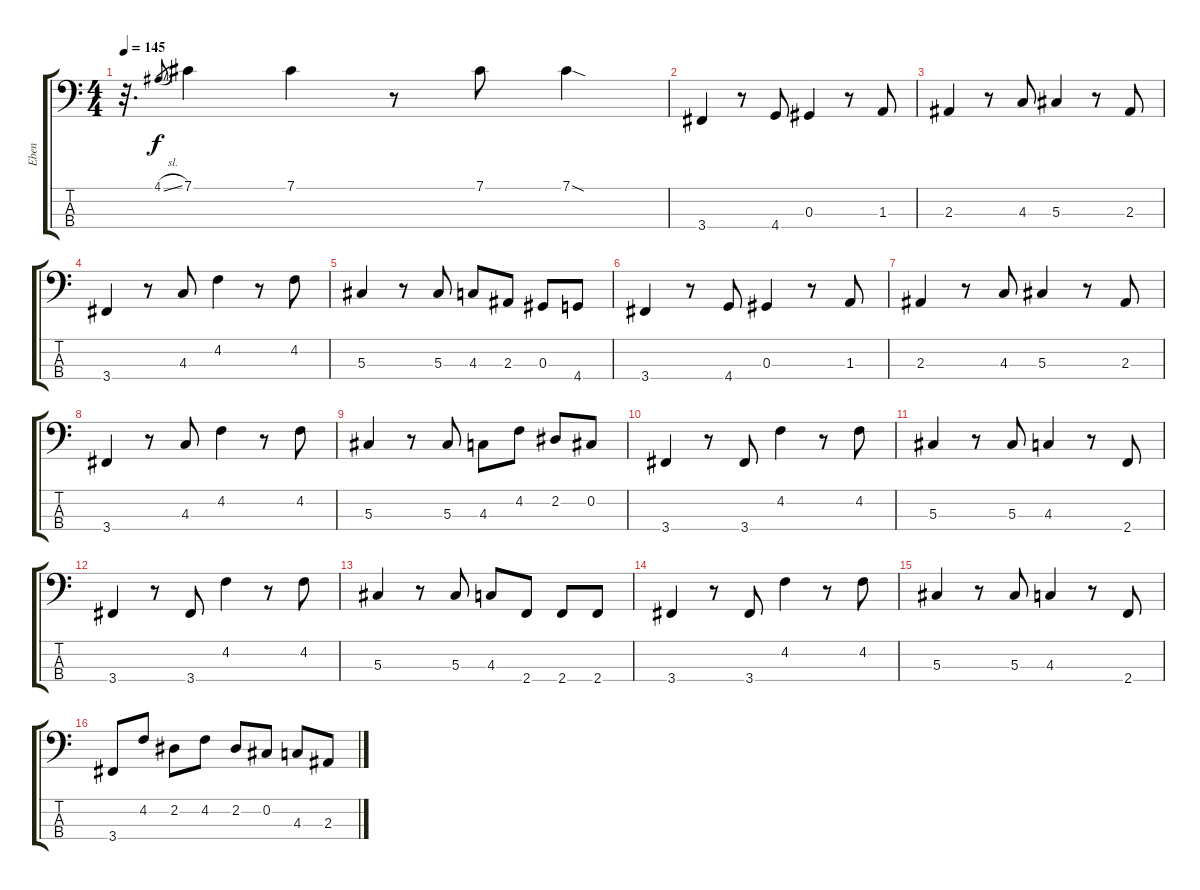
\track ("Eben" "Eben") {instrument electricbassfinger}
\staff {score tabs}
\tuning (Gb2 Db2 Ab1 Eb1) {hide}
\ts (4 4)
\tempo 145
\clef f4
\ks c
r.32{d dy f} 4.1{sl}.8{gr} 7.1.4 7.1.4 r.8 7.1.8 7.1{sod}.4 |
3.4.4 r.8 4.4.8 0.3.4 r.8 1.3.8 |
2.3.4 r.8 4.3.8 5.3.4 r.8 2.3.8 |
3.4.4 r.8 4.3.8 4.2.4 r.8 4.2.8 |
5.3.4 r.8 5.3.8 4.3.8 2.3.8 0.3.8 4.4.8 |
3.4.4 r.8 4.4.8 0.3.4 r.8 1.3.8 |
2.3.4 r.8 4.3.8 5.3.4 r.8 2.3.8 |
3.4.4 r.8 4.3.8 4.2.4 r.8 4.2.8 |
5.3.4 r.8 5.3.8 4.3.8 4.2.8 2.2.8 0.2.8 |
3.4.4 r.8 3.4.8 4.2.4 r.8 4.2.8 |
5.3.4 r.8 5.3.8 4.3.4 r.8 2.4.8 |
3.4.4 r.8 3.4.8 4.2.4 r.8 4.2.8 |
5.3.4 r.8 5.3.8 4.3.8 2.4.8 2.4.8 2.4.8 |
3.4.4 r.8 3.4.8 4.2.4 r.8 4.2.8 |
5.3.4 r.8 5.3.8 4.3.4 r.8 2.4.8 |
3.4.8 4.2.8 2.2.8 4.2.8 2.2.8 0.2.8 4.3.8 2.3.8
